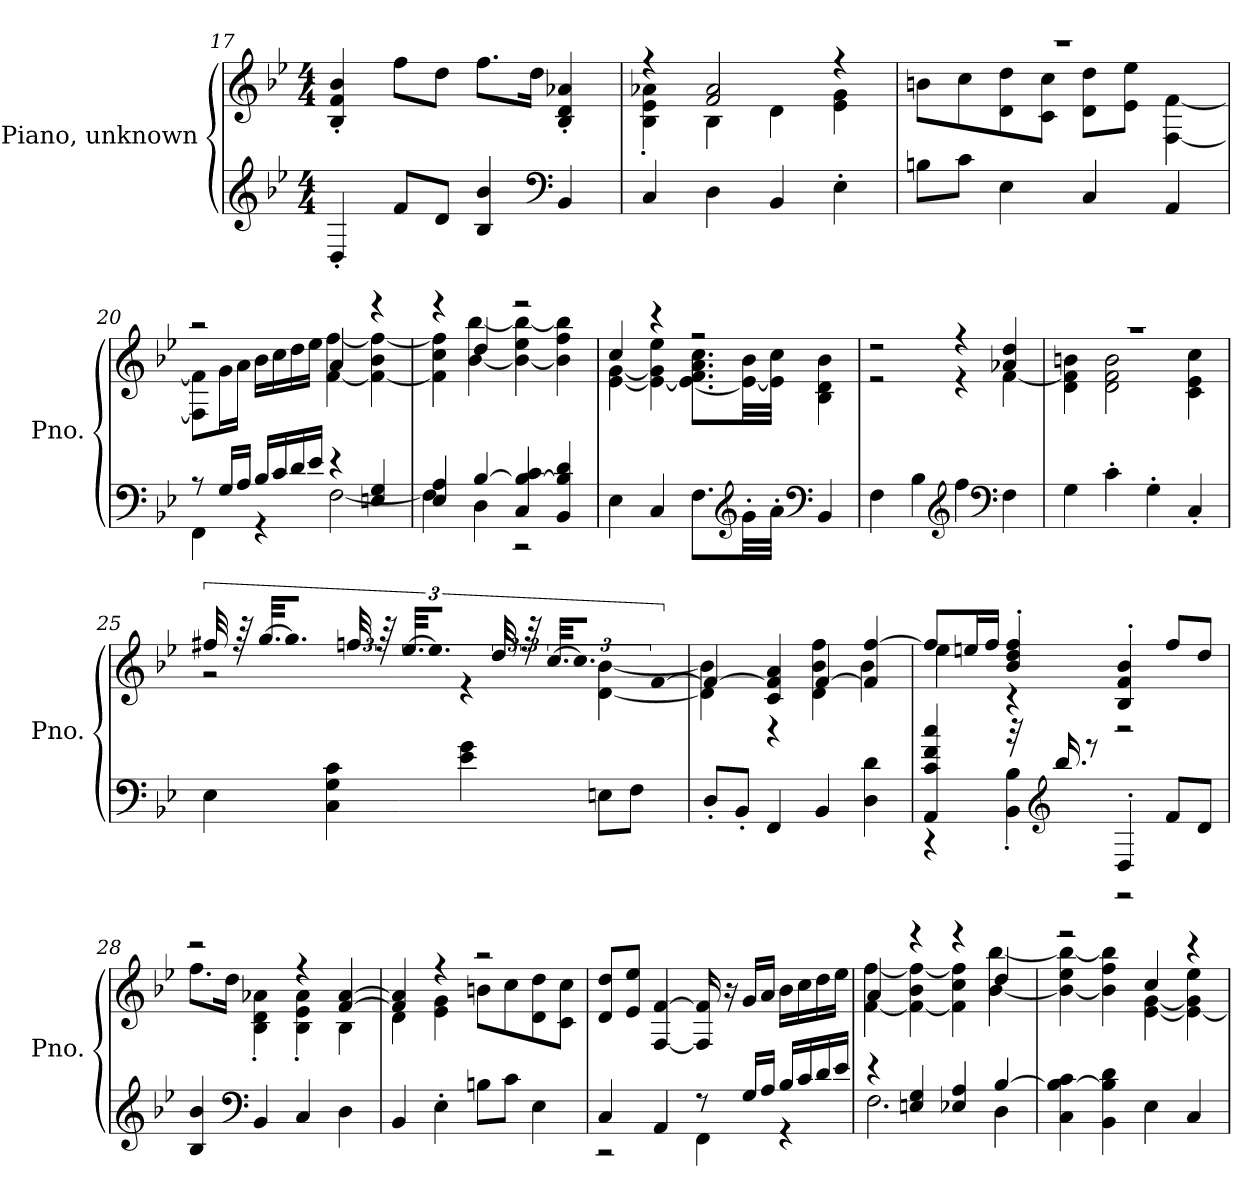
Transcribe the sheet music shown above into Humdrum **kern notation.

**kern	**kern
*part1	*part1
*staff2	*staff1
*I"Piano, unknown	*
*I'Pno.	*
!!LO:LB:g=z
*clefG2	*clefG2
*k[b-e-]	*k[b-e-]
*M4/4	*M4/4
=17	=17
4D'/	4B-/' 4f/' 4b-/'
8f/L	8ff\L
8d/J	8dd\J
4B-/ 4b-/	8.ff\L
.	16dd\Jk
*clefF4	*
4BB-/	4B-/' 4d/' 4a-X/'
=18	=18
*	*^
4C/	4r	4B-\' 4e-\' 4a-X\'
4D\	2f/ 2a-/	4B-\
4BB-/	.	4d\
4E-'\	4r	4e-\ 4g\
=19	=19	=19
8Bn\L	1r	8bn\L
8c\J	.	8cc\
4E-\	.	8d\ 8dd\
.	.	8c\ 8cc\J
4C/	.	8d\ 8dd\L
.	.	8e-\ 8ee-\J
4AA/	.	[4F\ [4f\
=20	=20	=20
*^	*	*
8r	4FF\	2r	8F\] 8f\]L
16G/LL	.	.	16g\L
16A/JJ	.	.	16a\JJ
16B-/LL	4r	.	16b-\LL
16c/	.	.	16cc\
16d/	.	.	16dd\
16e-/JJ	.	.	16ee-\JJ
4r	[2F\	4a/	[4f\ [4ff\
4En/ 4G/	.	4r	4f\_ 4b-\ 4ff\_
=21	=21	=21	=21
4E-/ 4A/	4F\]	4r	4f\] 4cc\ 4ff\]
[4B-/	4D\	4dd/	[4b-\ [4bb-\
4C/ 4B-/_ 4c/	2r	2r	4b-\_ 4ee-\ 4bb-\_
4BB-/ 4B-/] 4d/	.	.	4b-\] 4ff\ 4bb-\]
*v	*v	*	*
!!LO:LB:g=z	!!
=22	=22	=22
4E-\	4cc/	[4e-\ [4g\
4C/	4r	4e-\_ 4g\] 4ee-\
8.F\L	2r	8.e-\_ 8.f\ 8.a\ 8.cc\L
*clefG2	*	*
32g'\LL	.	32e-\_ 32b-\LL
32a'\JJJ	.	32e-\] 32cc\JJJ
*clefF4	*	*
4BB-/	.	4B-\ 4d\ 4b-\
=23	=23	=23
4F\	2r	2r
4B-\	.	.
*clefG2	*	*
4ff\	4r	4r
*clefF4	*	*
4F\	4a-X/ 4dd/	[4f\
=24	=24	=24
4G\	1r	4d\ 4f\] 4bn\
4c'\	.	2d\ 2f\ 2b\
4G'\	.	.
4C'/	.	4c\ 4e-\ 4cc\
!!LO:PB:g=z	!!
=25	=25	=25
4E-\	48ff#X/	2r
.	96r	.
.	[48.gg/KKL	.
.	8.gg/J]	.
4C\ 4G\ 4c\	48ffn/	.
.	96r	.
.	[48.ee-/KKL	.
.	8.ee-/J]	.
4e-\ 4g\	48dd/	4r
.	96r	.
.	[48.cc/KKL	.
.	8.cc/J]	.
8En\L	[4f/	[4d\ [4b-\
8F\J	.	.
=26	=26	=26
8D'/L	4f/_	4d\] 4b-\]
8BB-'/J	.	.
4FF/	4c/ 4f/] 4a/	4r
4BB-/	[4f/	4d\ 4b-\ 4ff\
4D\ 4d\	4f/] [4ff/	4b-\
=27	=27	=27
*^	*	*
4AA/ 4c/ 4f/ 4cc/	4r	8ff/L]	4ee-\
.	.	16een/L	.
.	.	16ff/JJ	.
32r	4BB-\' 4B-\'	4b-/' 4dd/' 4ff/'	4r
*clefG2	*	*	*
16.bb-/	.	.	.
8r	.	.	.
4D'/	2r	4B-/' 4f/' 4b-/'	2r
8f/L	.	8ff/L	.
8d/J	.	8dd/J	.
*v	*v	*	*
!!LO:LB:g=z	!!
=28	=28	=28
4B-/ 4b-/	2r	8.ff\L
.	.	16dd\Jk
*clefF4	*	*
4BB-/	.	4B-\' 4d\' 4a-X\'
4C/	4r	4B-\' 4e-\' 4a-\'
4D\	[4f/ [4a-/	4B-\
=29	=29	=29
4BB-/	4f/] 4a-/]	4d\
4E-'\	4r	4e-\ 4g\
8Bn\L	2r	8bn\L
8c\J	.	8cc\
4E-\	.	8d\ 8dd\
.	.	8c\ 8cc\J
*	*v	*v
=30	=30
*^	*
4C/	2r	8d/ 8dd/L
.	.	8e-/ 8ee-/J
4AA/	.	[4F/ [4f/
8r	4FF\	16F/] 16f/]
.	.	16r
16G/LL	.	16g/LL
16A/JJ	.	16a/JJ
16B-/LL	4r	16b-\LL
16c/	.	16cc\
16d/	.	16dd\
16e-/JJ	.	16ee-\JJ
=31	=31	=31
*	*	*^
4r	2.F\	4a/	[4f\ [4ff\
4En/ 4G/	.	4r	4f\_ 4b-\ 4ff\_
4E-X/ 4A/	.	4r	4f\] 4cc\ 4ff\]
[4B-/	4D\	4dd/	[4b-\ [4bb-\
*v	*v	*	*
=32	=32	=32
4C\ 4B-\_ 4c\	2r	4b-\_ 4ee-\ 4bb-\_
4BB-\ 4B-\] 4d\	.	4b-\] 4ff\ 4bb-\]
4E-\	4cc/	[4e-\ [4g\
4C/	4r	4e-\_ 4g\] 4ee-\
*	*v	*v
=	=
*-	*-
